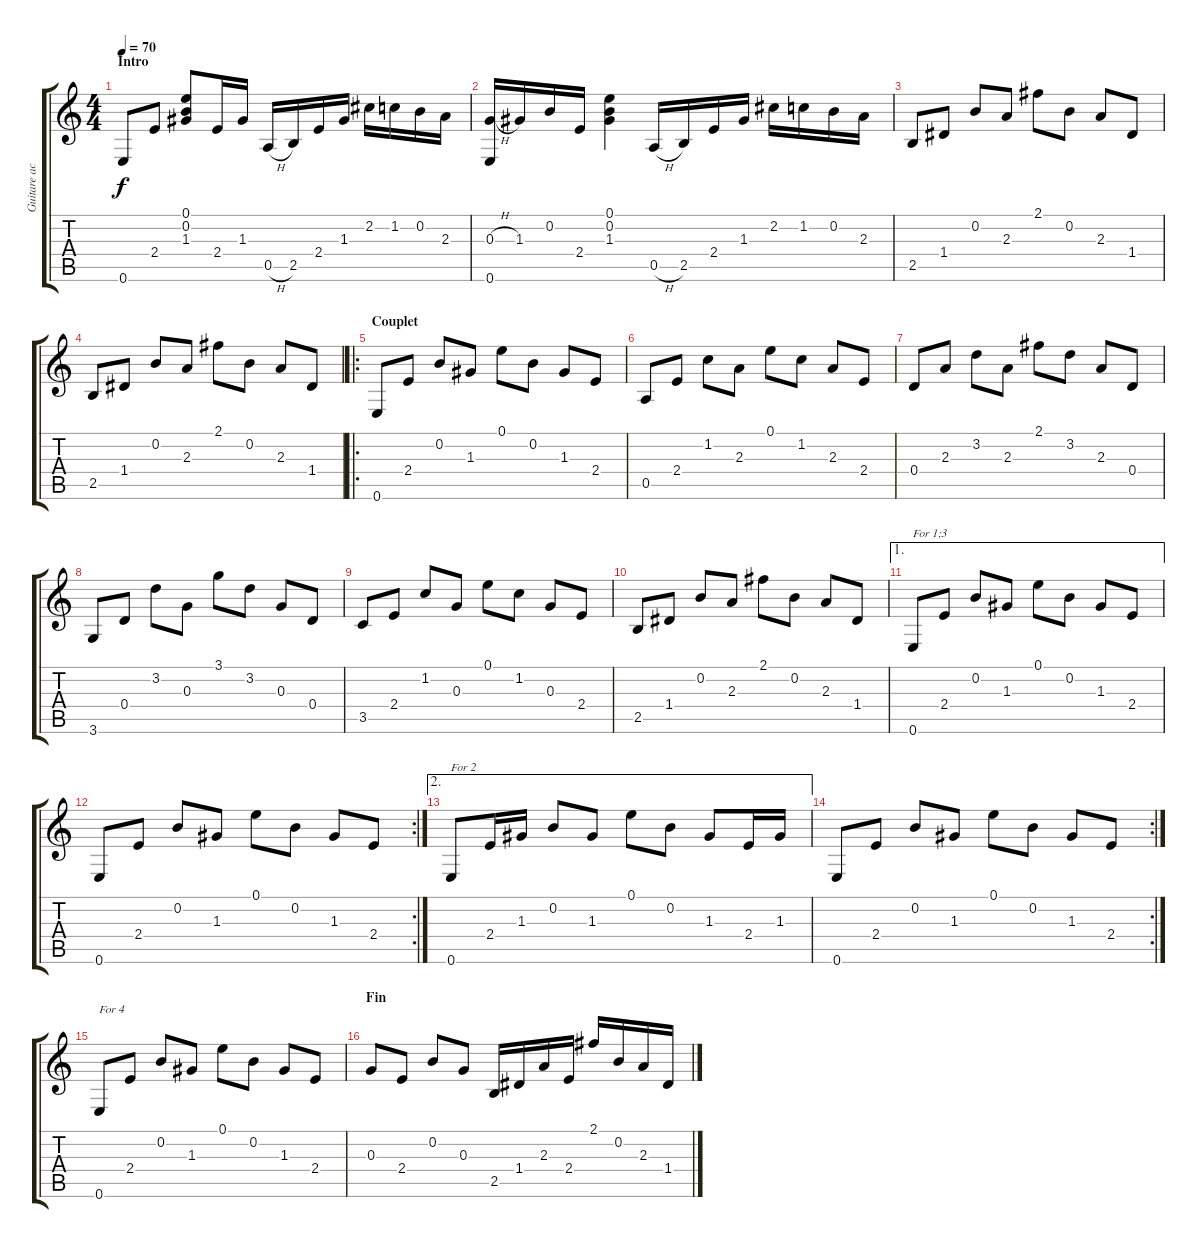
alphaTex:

\track ("Guitare acoustic" "Guitare ac") {instrument acousticguitarnylon}
\staff {score tabs}
\tuning (E4 B3 G3 D3 A2 E2) {hide}
\ts (4 4)
\section ("" "Intro")
\tempo 70
\clef g2
\ks c
0.6.8{dy f instrument acousticguitarnylon} 2.4.8 (0.1 0.2 1.3).8 2.4.16 1.3.16 0.5{h}.16 2.5.16 2.4.16 1.3.16 2.2.16 1.2.16 0.2.16 2.3.16 |
(0.3{h} 0.6).16 1.3.16 0.2.16 2.4.16 (0.1 0.2 1.3).4 0.5{h}.16 2.5.16 2.4.16 1.3.16 2.2.16 1.2.16 0.2.16 2.3.16 |
2.5.8 1.4.8 0.2.8 2.3.8 2.1.8 0.2.8 2.3.8 1.4.8 |
2.5.8 1.4.8 0.2.8 2.3.8 2.1.8 0.2.8 2.3.8 1.4.8 |
\ro
\section ("" "Couplet")
0.6.8 2.4.8 0.2.8 1.3.8 0.1.8 0.2.8 1.3.8 2.4.8 |
0.5.8 2.4.8 1.2.8 2.3.8 0.1.8 1.2.8 2.3.8 2.4.8 |
0.4.8 2.3.8 3.2.8 2.3.8 2.1.8 3.2.8 2.3.8 0.4.8 |
3.6.8 0.4.8 3.2.8 0.3.8 3.1.8 3.2.8 0.3.8 0.4.8 |
3.5.8 2.4.8 1.2.8 0.3.8 0.1.8 1.2.8 0.3.8 2.4.8 |
2.5.8 1.4.8 0.2.8 2.3.8 2.1.8 0.2.8 2.3.8 1.4.8 |
\ae 1
0.6.8{txt "For 1;3"} 2.4.8 0.2.8 1.3.8 0.1.8 0.2.8 1.3.8 2.4.8 |
\rc 2
0.6.8 2.4.8 0.2.8 1.3.8 0.1.8 0.2.8 1.3.8 2.4.8 |
\ae 2
0.6.8{txt "For 2"} 2.4.16 1.3.16 0.2.8 1.3.8 0.1.8 0.2.8 1.3.8 2.4.16 1.3.16 |
\rc 2
0.6.8 2.4.8 0.2.8 1.3.8 0.1.8 0.2.8 1.3.8 2.4.8 |
0.6.8{txt "For 4"} 2.4.8 0.2.8 1.3.8 0.1.8 0.2.8 1.3.8 2.4.8 |
\section ("" "Fin")
0.3.8 2.4.8 0.2.8 0.3.8 2.5.16 1.4.16 2.3.16 2.4.16 2.1.16 0.2.16 2.3.16 1.4.16
